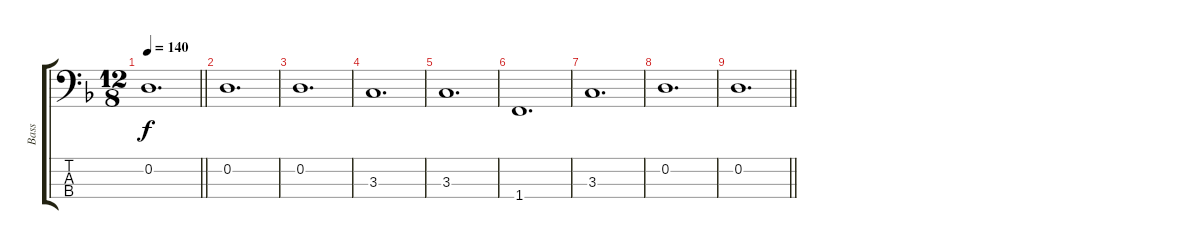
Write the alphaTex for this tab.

\track ("Bass" "Bass") {instrument electricbassfinger}
\staff {score tabs}
\tuning (G2 D2 A1 E1) {hide}
\ts (12 8)
\tempo 140
\clef f4
\barLineRight lightlight
\ks f
0.2.1{d dy f} |
0.2.1{d instrument stringensemble1} |
0.2.1{d} |
3.3.1{d} |
3.3.1{d} |
1.4.1{d volume 0} |
3.3.1{d} |
0.2.1{d} |
\barLineRight lightlight
0.2.1{d}
